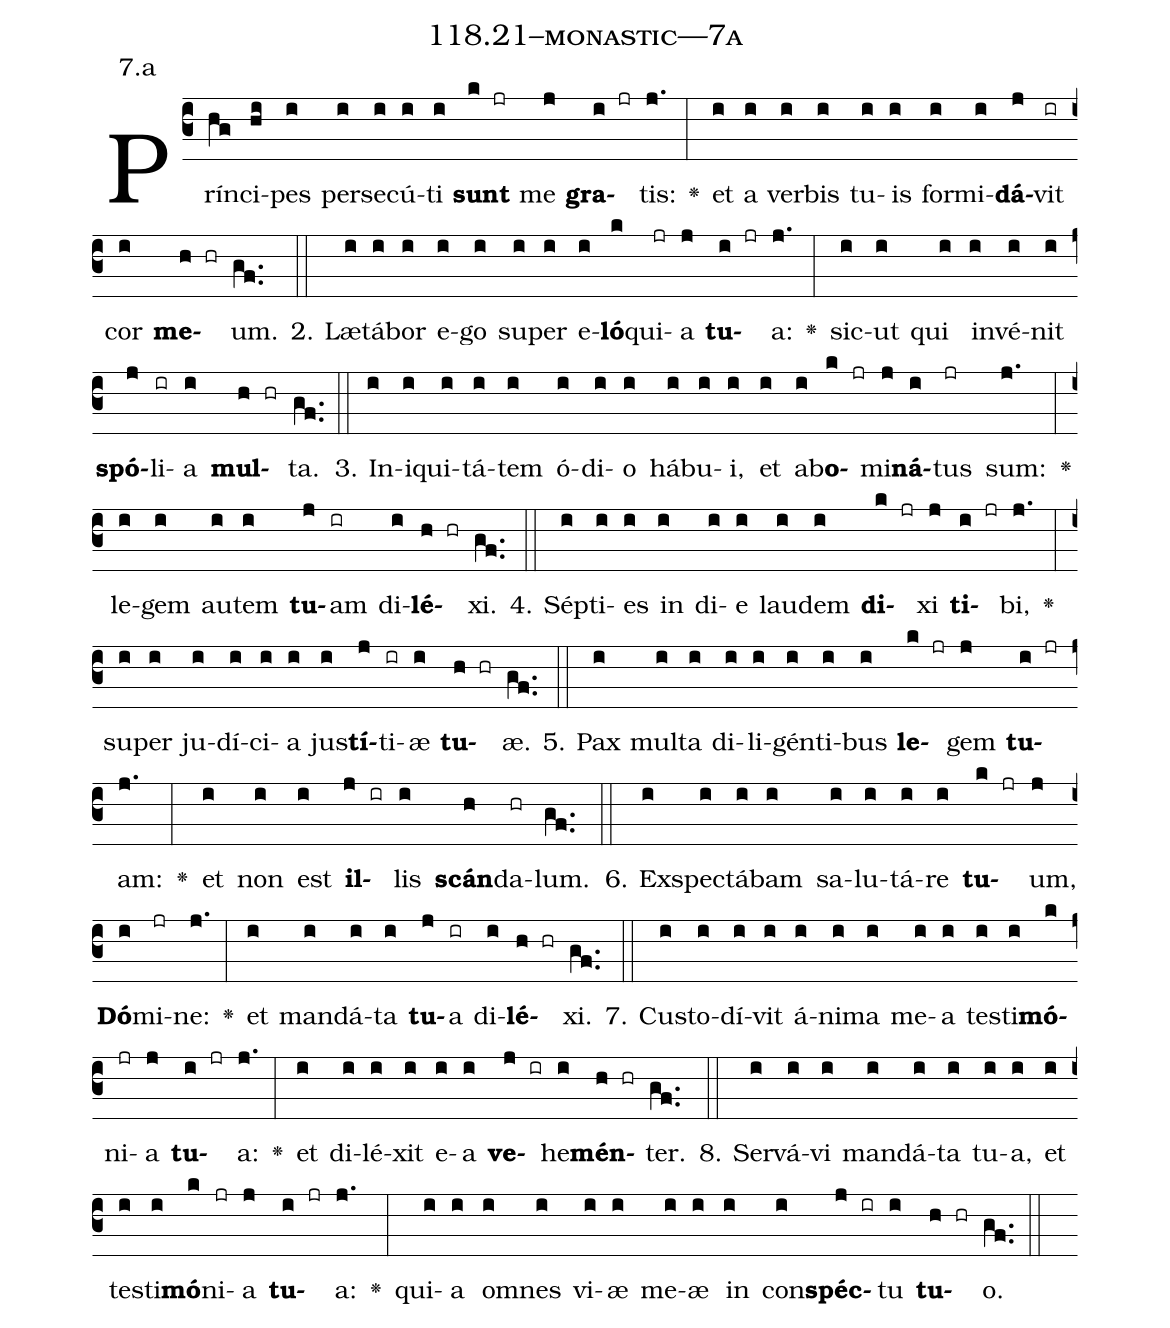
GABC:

name: 118.21--monastic---7a;
annotation: 7.a;
%%
(c3)Prín(hg)ci(hi)pes(i) per(i)se(i)cú(i)ti(i) <b>sunt</b>(k jr) me(j) <b>gra</b>(i jr)tis:(j.) <v>\greheightstar</v>(:) et(i) a(i) ver(i)bis(i) tu(i)is(i) for(i)mi(i)<b>dá</b>(j)vit(ir) cor(i) <b>me</b>(h hr)um.(gf..) (::)
2. Læ(i)tá(i)bor(i) e(i)go(i) su(i)per(i) e(i)<b>ló</b>(k)qui(jr)a(j) <b>tu</b>(i jr)a:(j.) <v>\greheightstar</v>(:) sic(i)ut(i) qui(i) in(i)vé(i)nit(i) <b>spó</b>(j)li(ir)a(i) <b>mul</b>(h hr)ta.(gf..) (::)
3. In(i)i(i)qui(i)tá(i)tem(i) ó(i)di(i)o(i) há(i)bu(i)i,(i) et(i) ab(i)<b>o</b>(k jr)mi(j)<b>ná</b>(i)tus(jr) sum:(j.) <v>\greheightstar</v>(:) le(i)gem(i) au(i)tem(i) <b>tu</b>(j)am(ir) di(i)<b>lé</b>(h hr)xi.(gf..) (::)
4. Sép(i)ti(i)es(i) in(i) di(i)e(i) lau(i)dem(i) <b>di</b>(k jr)xi(j) <b>ti</b>(i jr)bi,(j.) <v>\greheightstar</v>(:) su(i)per(i) ju(i)dí(i)ci(i)a(i) jus(i)<b>tí</b>(j)ti(ir)æ(i) <b>tu</b>(h hr)æ.(gf..) (::)
5. Pax(i) mul(i)ta(i) di(i)li(i)gén(i)ti(i)bus(i) <b>le</b>(k jr)gem(j) <b>tu</b>(i jr)am:(j.) <v>\greheightstar</v>(:) et(i) non(i) est(i) <b>il</b>(j ir)lis(i) <b>scán</b>(h)da(hr)lum.(gf..) (::)
6. Ex(i)spec(i)tá(i)bam(i) sa(i)lu(i)tá(i)re(i) <b>tu</b>(k jr)um,(j) <b>Dó</b>(i)mi(jr)ne:(j.) <v>\greheightstar</v>(:) et(i) man(i)dá(i)ta(i) <b>tu</b>(j)a(ir) di(i)<b>lé</b>(h hr)xi.(gf..) (::)
7. Cus(i)to(i)dí(i)vit(i) á(i)ni(i)ma(i) me(i)a(i) tes(i)ti(i)<b>mó</b>(k)ni(jr)a(j) <b>tu</b>(i jr)a:(j.) <v>\greheightstar</v>(:) et(i) di(i)lé(i)xit(i) e(i)a(i) <b>ve</b>(j ir)he(i)<b>mén</b>(h hr)ter.(gf..) (::)
8. Ser(i)vá(i)vi(i) man(i)dá(i)ta(i) tu(i)a,(i) et(i) tes(i)ti(i)<b>mó</b>(k)ni(jr)a(j) <b>tu</b>(i jr)a:(j.) <v>\greheightstar</v>(:) qui(i)a(i) om(i)nes(i) vi(i)æ(i) me(i)æ(i) in(i) con(i)<b>spéc</b>(j ir)tu(i) <b>tu</b>(h hr)o.(gf..) (::)
